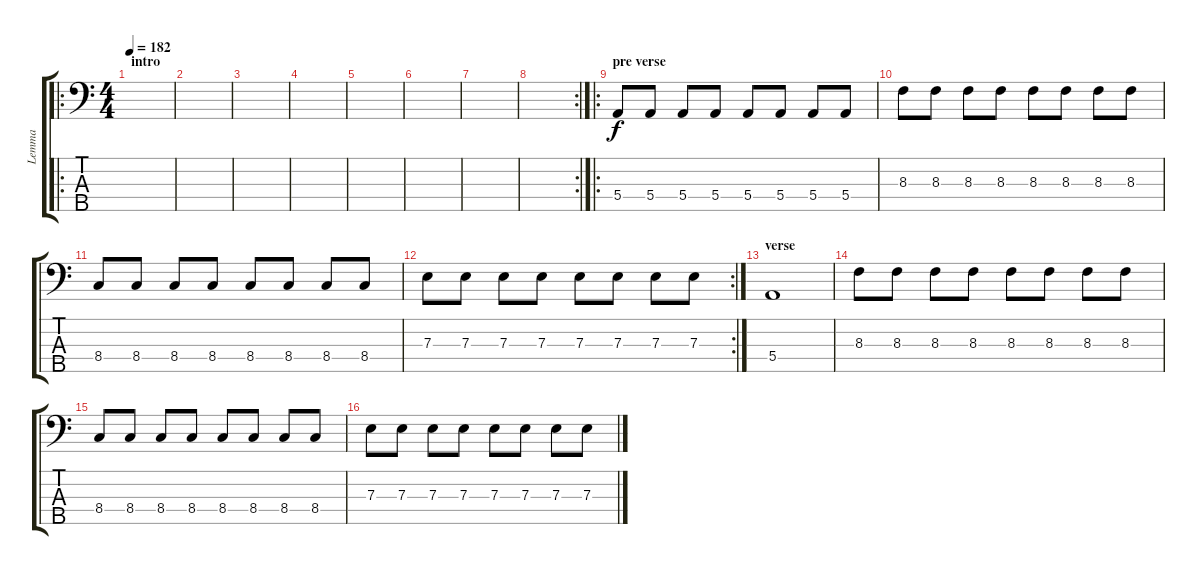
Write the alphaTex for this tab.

\track ("Lemma" "Lemma") {instrument electricbasspick}
\staff {score tabs}
\tuning (G2 D2 A1 E1 B0) {hide}
\ro
\ts (4 4)
\section ("" "intro")
\tempo 182
\clef f4
\ks c
|
|
|
|
|
|
|
\rc 2
|
\ro
\section ("" "pre verse")
5.4.8 5.4.8 5.4.8 5.4.8 5.4.8 5.4.8 5.4.8 5.4.8 |
8.3.8 8.3.8 8.3.8 8.3.8 8.3.8 8.3.8 8.3.8 8.3.8 |
8.4.8 8.4.8 8.4.8 8.4.8 8.4.8 8.4.8 8.4.8 8.4.8 |
\rc 2
7.3.8 7.3.8 7.3.8 7.3.8 7.3.8 7.3.8 7.3.8 7.3.8 |
\section ("" "verse")
5.4.1 |
8.3.8 8.3.8 8.3.8 8.3.8 8.3.8 8.3.8 8.3.8 8.3.8 |
8.4.8 8.4.8 8.4.8 8.4.8 8.4.8 8.4.8 8.4.8 8.4.8 |
7.3.8 7.3.8 7.3.8 7.3.8 7.3.8 7.3.8 7.3.8 7.3.8
